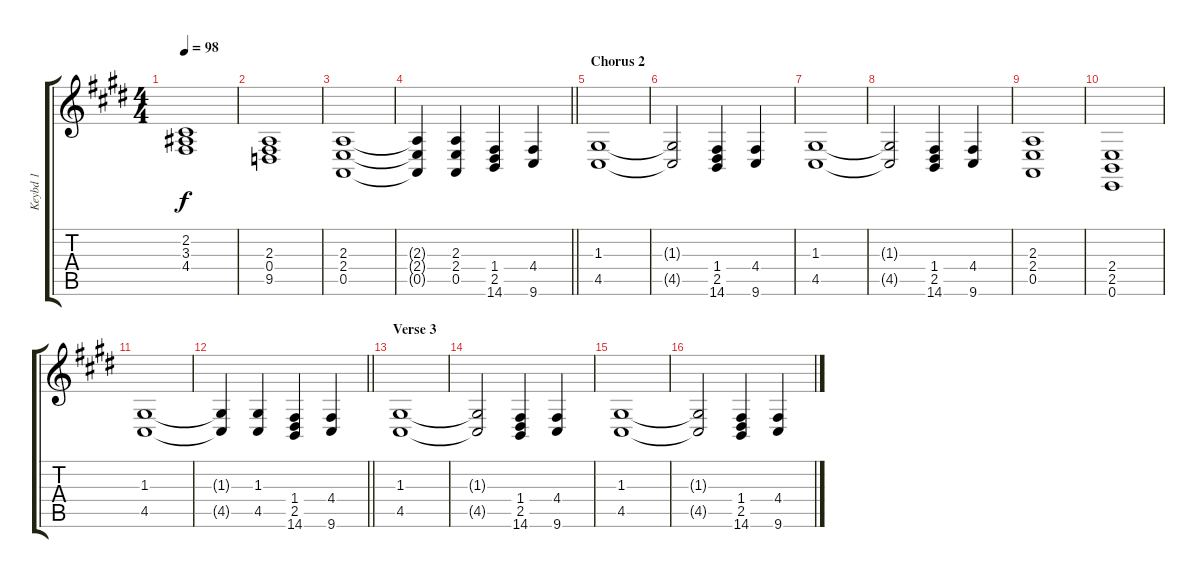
\track ("Keybd 1" "Keybd 1") {instrument pad8sweep}
\staff {score tabs}
\tuning (E4 B3 G3 D3 A2 E2) {hide}
\ts (4 4)
\tempo 98
\clef g2
\ks c#minor
(2.2 3.3 4.4).1{dy f} |
(2.3 0.4 9.5).1 |
(2.3 2.4 0.5).1 |
\barLineRight lightlight
(2.3{t} 2.4{t} 0.5{t}).4 (2.3 2.4 0.5).4 (1.4 2.5 14.6).4 (4.4 9.6).4 |
\section ("" "Chorus 2")
(1.3 4.5).1 |
(1.3{t} 4.5{t}).2 (1.4 2.5 14.6).4 (4.4 9.6).4 |
(1.3 4.5).1 |
(1.3{t} 4.5{t}).2 (1.4 2.5 14.6).4 (4.4 9.6).4 |
(2.3 2.4 0.5).1 |
(2.4 2.5 0.6).1 |
(1.3 4.5).1 |
\barLineRight lightlight
(1.3{t} 4.5{t}).4 (1.3 4.5).4 (1.4 2.5 14.6).4 (4.4 9.6).4 |
\section ("" "Verse 3")
(1.3 4.5).1 |
(1.3{t} 4.5{t}).2 (1.4 2.5 14.6).4 (4.4 9.6).4 |
(1.3 4.5).1 |
(1.3{t} 4.5{t}).2 (1.4 2.5 14.6).4 (4.4 9.6).4
